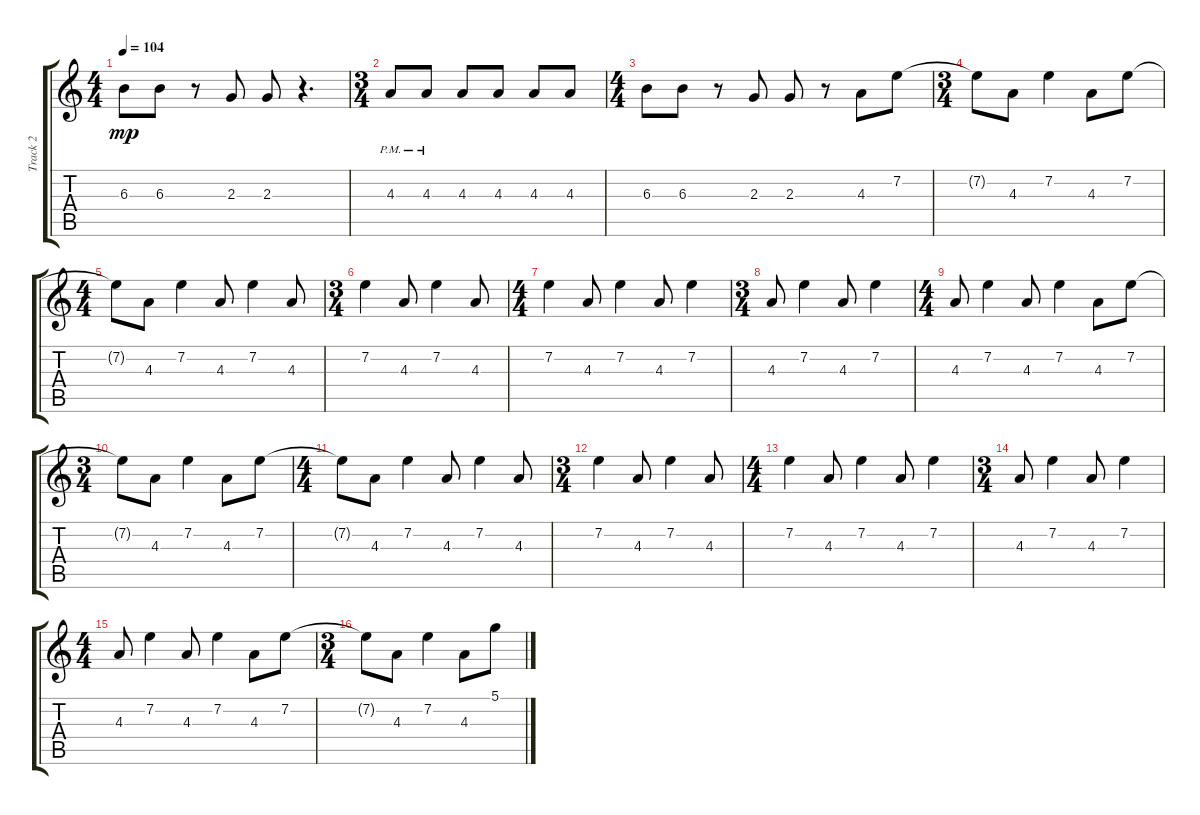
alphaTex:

\track ("Track 2" "Track 2") {instrument acousticguitarsteel}
\staff {score tabs}
\tuning (D4 A3 F3 C3 G2 D2) {hide}
\ts (4 4)
\tempo 104
\clef g2
\ks c
6.3.8{dy mp} 6.3.8 r.8 2.3.8 2.3.8 r.4{d} |
\ts (3 4)
4.3{pm}.8 4.3{pm}.8 4.3.8 4.3.8 4.3.8 4.3.8 |
\ts (4 4)
6.3.8 6.3.8 r.8 2.3.8 2.3.8 r.8 4.3.8 7.2.8 |
\ts (3 4)
7.2{t}.8 4.3.8 7.2.4 4.3.8 7.2.8 |
\ts (4 4)
7.2{t}.8 4.3.8 7.2.4 4.3.8 7.2.4 4.3.8 |
\ts (3 4)
7.2.4 4.3.8 7.2.4 4.3.8 |
\ts (4 4)
7.2.4 4.3.8 7.2.4 4.3.8 7.2.4 |
\ts (3 4)
4.3.8 7.2.4 4.3.8 7.2.4 |
\ts (4 4)
4.3.8 7.2.4 4.3.8 7.2.4 4.3.8 7.2.8 |
\ts (3 4)
7.2{t}.8 4.3.8 7.2.4 4.3.8 7.2.8 |
\ts (4 4)
7.2{t}.8 4.3.8 7.2.4 4.3.8 7.2.4 4.3.8 |
\ts (3 4)
7.2.4 4.3.8 7.2.4 4.3.8 |
\ts (4 4)
7.2.4 4.3.8 7.2.4 4.3.8 7.2.4 |
\ts (3 4)
4.3.8 7.2.4 4.3.8 7.2.4 |
\ts (4 4)
4.3.8 7.2.4 4.3.8 7.2.4 4.3.8 7.2.8 |
\ts (3 4)
7.2{t}.8 4.3.8 7.2.4 4.3.8 5.1.8
